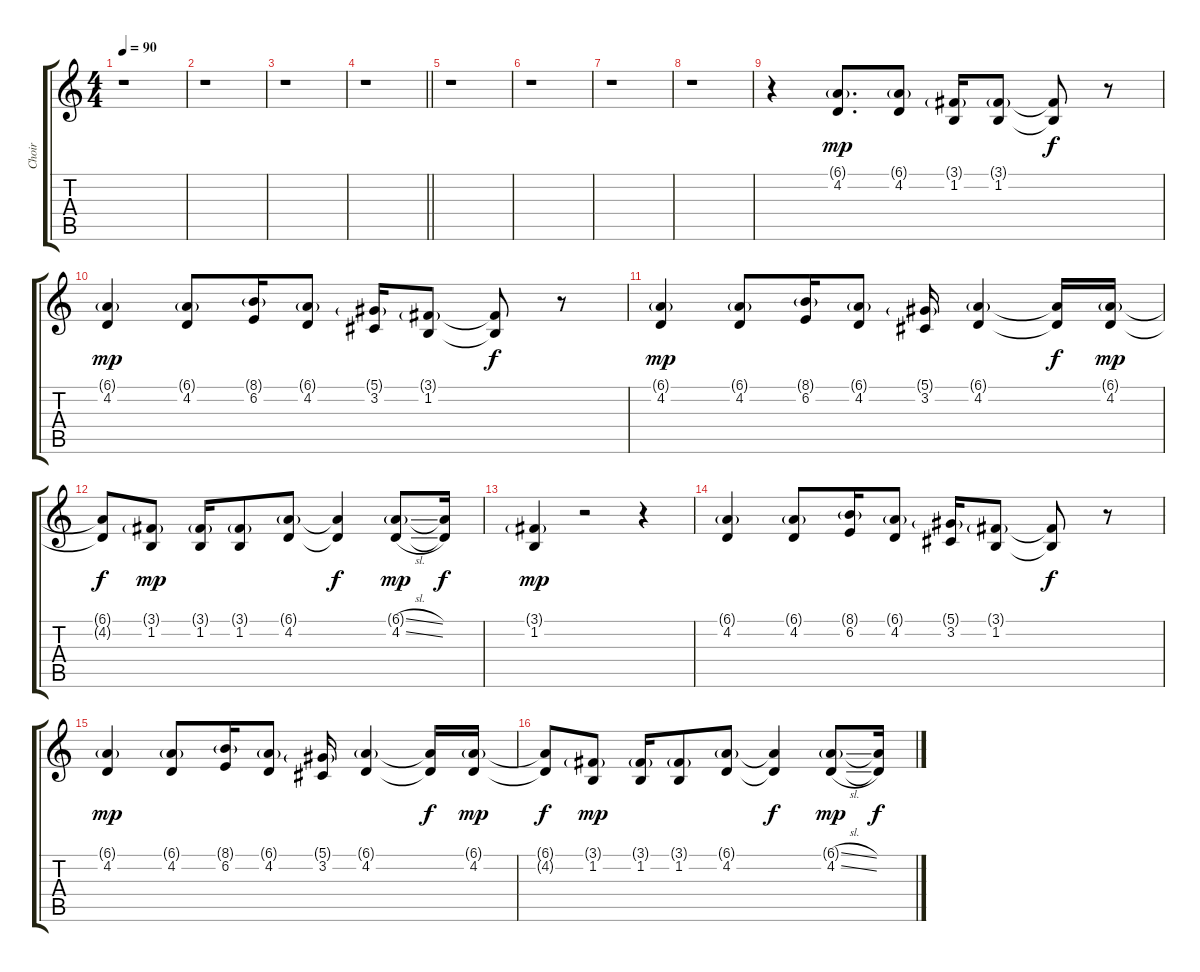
\track ("Choir" "Choir") {instrument choiraahs}
\staff {score tabs}
\tuning (Eb4 Bb3 Gb3 Db3 Ab2 Eb2) {hide}
\ts (4 4)
\tempo 90
\clef g2
\ks c
r.1{dy f} |
r.1 |
r.1 |
\barLineRight lightlight
r.1 |
r.1 |
r.1 |
r.1 |
r.1 |
r.4{volume 16 instrument lead2sawtooth} (6.1{g} 4.2).8{d dy mp} (6.1{g} 4.2).8 (3.1{g} 1.2).16 (3.1{g} 1.2).8 (3.1{t} 1.2{t}).8{dy f} r.8 |
(6.1{g} 4.2).4{dy mp} (6.1{g} 4.2).8 (8.1{g} 6.2).16 (6.1{g} 4.2).8 (5.1{g} 3.2).16 (3.1{g} 1.2).8 (3.1{t} 1.2{t}).8{dy f} r.8 |
(6.1{g} 4.2).4{dy mp} (6.1{g} 4.2).8 (8.1{g} 6.2).16 (6.1{g} 4.2).8 (5.1{g} 3.2).16 (6.1{g} 4.2).4 (6.1{t} 4.2{t}).16{dy f} (6.1{g} 4.2).16{dy mp} |
(6.1{t} 4.2{t}).8{dy f} (3.1{g} 1.2).8{dy mp} (3.1{g} 1.2).16 (3.1{g} 1.2).8 (6.1{g} 4.2).8 (6.1{t} 4.2{t}).4{dy f} (6.1{sl g} 4.2{sl}).8{dy mp} (6.1{t} 4.2{t}).16{dy f} |
(3.1{g} 1.2).4{dy mp} r.2 r.4 |
(6.1{g} 4.2).4 (6.1{g} 4.2).8 (8.1{g} 6.2).16 (6.1{g} 4.2).8 (5.1{g} 3.2).16 (3.1{g} 1.2).8 (3.1{t} 1.2{t}).8{dy f} r.8 |
(6.1{g} 4.2).4{dy mp} (6.1{g} 4.2).8 (8.1{g} 6.2).16 (6.1{g} 4.2).8 (5.1{g} 3.2).16 (6.1{g} 4.2).4 (6.1{t} 4.2{t}).16{dy f} (6.1{g} 4.2).16{dy mp} |
(6.1{t} 4.2{t}).8{dy f} (3.1{g} 1.2).8{dy mp} (3.1{g} 1.2).16 (3.1{g} 1.2).8 (6.1{g} 4.2).8 (6.1{t} 4.2{t}).4{dy f} (6.1{sl g} 4.2{sl}).8{dy mp} (6.1{t} 4.2{t}).16{dy f}
